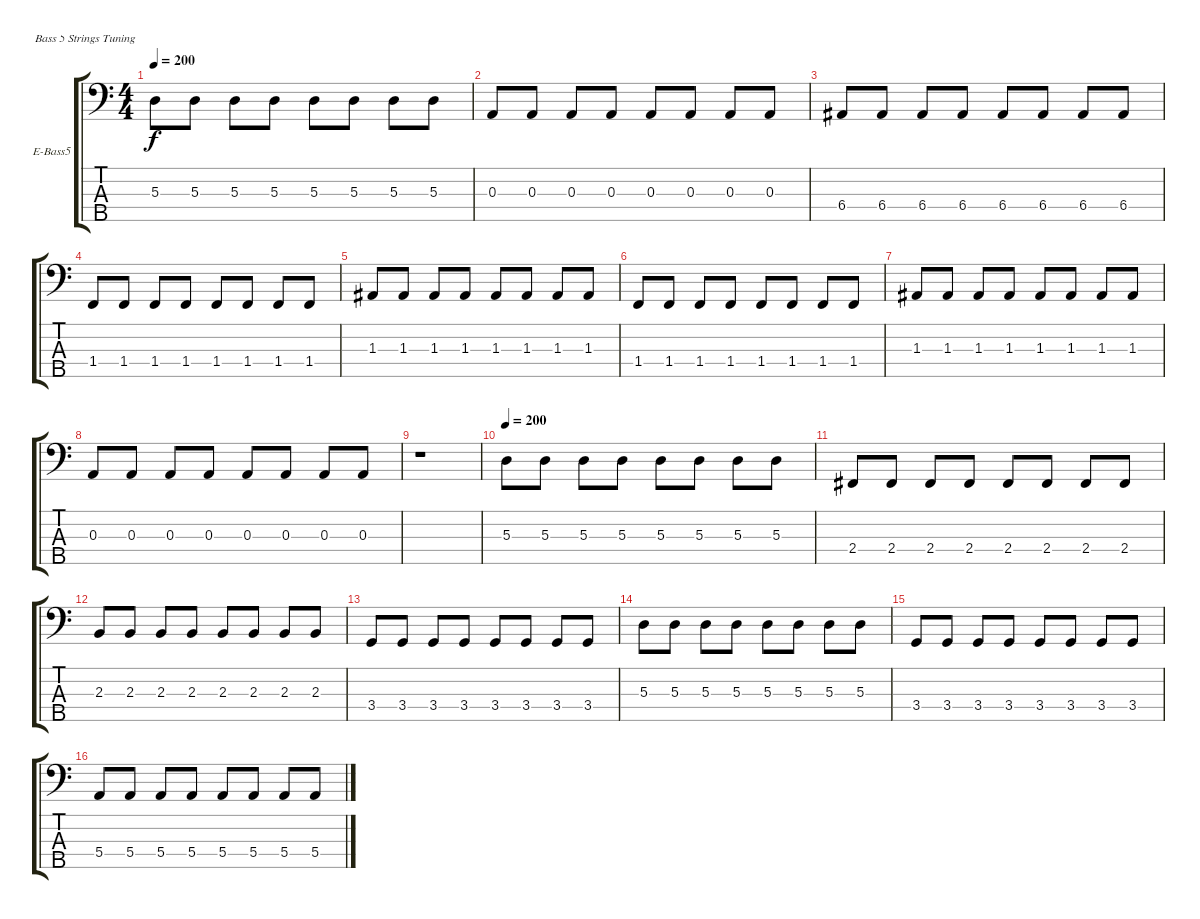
\bracketExtendMode groupsimilarinstruments
\firstSystemTrackNameOrientation horizontal
\otherSystemsTrackNameOrientation horizontal
\track ("Bajo" "E-Bass5") {instrument electricbassfinger}
\staff {score tabs}
\tuning (G2 D2 A1 E1 B0)
\ts (4 4)
\tempo 200
\clef f4
\ks c
5.3.8{dy f} 5.3.8 5.3.8 5.3.8 5.3.8 5.3.8 5.3.8 5.3.8 |
0.3.8 0.3.8 0.3.8 0.3.8 0.3.8 0.3.8 0.3.8 0.3.8 |
6.4.8 6.4.8 6.4.8 6.4.8 6.4.8 6.4.8 6.4.8 6.4.8 |
1.4.8 1.4.8 1.4.8 1.4.8 1.4.8 1.4.8 1.4.8 1.4.8 |
1.3.8 1.3.8 1.3.8 1.3.8 1.3.8 1.3.8 1.3.8 1.3.8 |
1.4.8 1.4.8 1.4.8 1.4.8 1.4.8 1.4.8 1.4.8 1.4.8 |
1.3.8 1.3.8 1.3.8 1.3.8 1.3.8 1.3.8 1.3.8 1.3.8 |
0.3.8 0.3.8 0.3.8 0.3.8 0.3.8 0.3.8 0.3.8 0.3.8 |
r.1 |
\tempo 200
5.3.8 5.3.8 5.3.8 5.3.8 5.3.8 5.3.8 5.3.8 5.3.8 |
2.4.8 2.4.8 2.4.8 2.4.8 2.4.8 2.4.8 2.4.8 2.4.8 |
2.3.8 2.3.8 2.3.8 2.3.8 2.3.8 2.3.8 2.3.8 2.3.8 |
3.4.8 3.4.8 3.4.8 3.4.8 3.4.8 3.4.8 3.4.8 3.4.8 |
5.3.8 5.3.8 5.3.8 5.3.8 5.3.8 5.3.8 5.3.8 5.3.8 |
3.4.8 3.4.8 3.4.8 3.4.8 3.4.8 3.4.8 3.4.8 3.4.8 |
5.4.8 5.4.8 5.4.8 5.4.8 5.4.8 5.4.8 5.4.8 5.4.8
